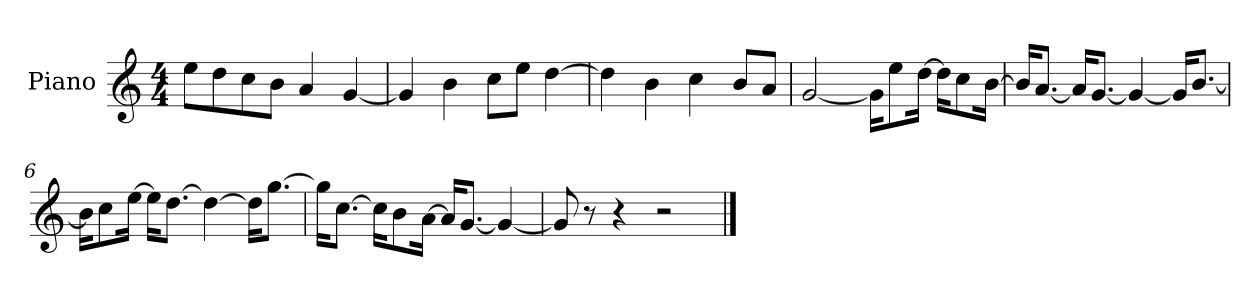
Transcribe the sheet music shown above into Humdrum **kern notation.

**kern
*part1
*staff1
*I"Piano
*I'P-no
*clefG2
*k[]
*M4/4
*MM90
=1
8ee\L
8dd\
8cc\
8b\J
4a/
[4g/
=2
4g/]
4b\
8cc\L
8ee\J
[4dd\
=3
4dd\]
4b\
4cc\
8b/L
8a/J
=4
[2g/
16g\KL]
8ee\
[16dd\Jk
16dd\KL]
8cc\
[16b\Jk
=5
16b/KL]
[8.a/J
16a/KL]
[8.g/J
4g/_
16g/KL]
[8.b/J
!!LO:LB:g=z
=6
16b\KL]
8cc\
[16ee\Jk
16ee\KL]
[8.dd\J
4dd\_
16dd\KL]
[8.gg\J
=7
16gg\KL]
[8.cc\J
16cc\KL]
8b\
[16a\Jk
16a/KL]
[8.g/J
4g/_
=8
8g/]
8r
4r
2r
==
*-
